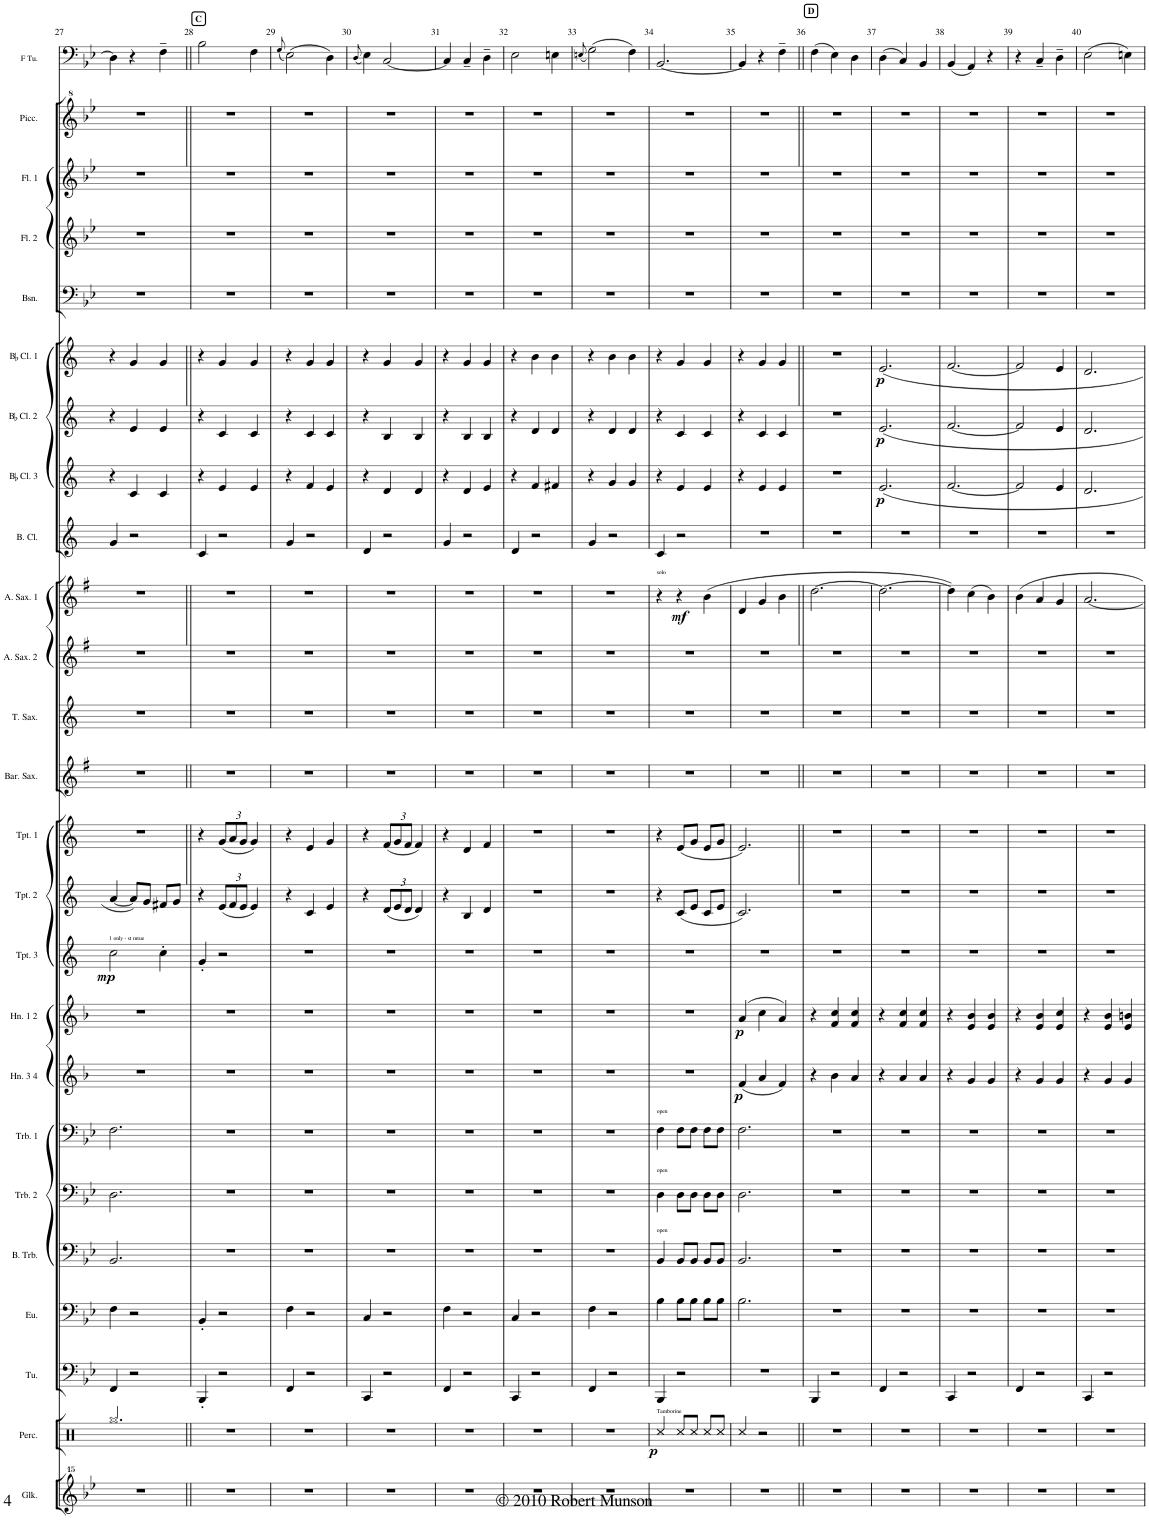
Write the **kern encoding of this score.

**kern	**kern	**dynam	**kern	**kern	**kern	**kern	**kern	**kern	**dynam	**kern	**dynam	**kern	**dynam	**kern	**kern	**kern	**kern	**kern	**kern	**dynam	**kern	**kern	**dynam	**kern	**dynam	**kern	**dynam	**kern	**kern	**kern	**kern	**kern
*part25	*part24	*part24	*part23	*part22	*part21	*part20	*part19	*part18	*part18	*part17	*part17	*part16	*part16	*part15	*part14	*part13	*part12	*part11	*part10	*part10	*part9	*part8	*part8	*part7	*part7	*part6	*part6	*part5	*part4	*part3	*part2	*part1
*staff25	*staff24	*staff24	*staff23	*staff22	*staff21	*staff20	*staff19	*staff18	*staff18	*staff17	*staff17	*staff16	*staff16	*staff15	*staff14	*staff13	*staff12	*staff11	*staff10	*staff10	*staff9	*staff8	*staff8	*staff7	*staff7	*staff6	*staff6	*staff5	*staff4	*staff3	*staff2	*staff1
*I"Glockenspiel	*I"Percussion	*	*I"Tuba	*I"Euphonium	*I"Bass Trombone	*I"Trombone 2	*I"Trombone 1	*I"Horn 3 4	*	*I"Horn 1 2	*	*I"BaccidentalFlat Trumpet 3	*	*I"BaccidentalFlat Trumpet 2	*I"BaccidentalFlat Trumpet 1	*I"Baritone Saxophone	*I"Tenor Saxophone	*I"Alto Saxophone 2	*I"Alto Saxophone 1	*	*I"Bass Clarinet	*I"BaccidentalFlat Clarinet 3	*	*I"BaccidentalFlat Clarinet 2	*	*I"BaccidentalFlat Clarinet 1	*	*I"Bassoon	*I"Flute 2	*I"Flute 1	*I"Piccolo	*I"Solo F Tuba
*I'Glk.	*I'Perc.	*	*I'Tu.	*I'Eu.	*I'B. Trb.	*I'Trb. 2	*I'Trb. 1	*I'Hn. 3 4	*	*I'Hn. 1 2	*	*I'Tpt. 3	*	*I'Tpt. 2	*I'Tpt. 1	*I'Bar. Sax.	*I'T. Sax.	*I'A. Sax. 2	*I'A. Sax. 1	*	*I'B. Cl.	*I'BaccidentalFlat Cl. 3	*	*I'BaccidentalFlat Cl. 2	*	*I'BaccidentalFlat Cl. 1	*	*I'Bsn.	*I'Fl. 2	*I'Fl. 1	*I'Picc.	*I'F Tu.
!!LO:PB:g=z
*clefG^^2	*clefX	*	*clefF4	*clefF4	*clefF4	*clefF4	*clefF4	*clefG2	*	*clefG2	*	*clefG2	*	*clefG2	*clefG2	*clefG2	*clefG2	*clefG2	*clefG2	*	*clefG2	*clefG2	*	*clefG2	*	*clefG2	*	*clefF4	*clefG2	*clefG2	*clefG^2	*clefF4
*	*	*	*	*	*	*	*	*Trd4c7	*	*Trd4c7	*	*Trd1c2	*	*Trd1c2	*Trd1c2	*Trd12c21	*Trd8c14	*Trd5c9	*Trd5c9	*	*Trd8c14	*Trd1c2	*	*Trd1c2	*	*Trd1c2	*	*	*	*	*Trd-7c-12	*
*k[b-e-]	*k[]	*	*k[b-e-]	*k[b-e-]	*k[b-e-]	*k[b-e-]	*k[b-e-]	*k[b-]	*	*k[b-]	*	*k[]	*	*k[]	*k[]	*k[f#]	*k[]	*k[f#]	*k[f#]	*	*k[]	*k[]	*	*k[]	*	*k[]	*	*k[b-e-]	*k[b-e-]	*k[b-e-]	*k[b-e-]	*k[b-e-]
*M3/4	*M3/4	*	*M3/4	*M3/4	*M3/4	*M3/4	*M3/4	*M3/4	*	*M3/4	*	*M3/4	*	*M3/4	*M3/4	*M3/4	*M3/4	*M3/4	*M3/4	*	*M3/4	*M3/4	*	*M3/4	*	*M3/4	*	*M3/4	*M3/4	*M3/4	*M3/4	*M3/4
=27	=27	=27	=27	=27	=27	=27	=27	=27	=27	=27	=27	=27	=27	=27	=27	=27	=27	=27	=27	=27	=27	=27	=27	=27	=27	=27	=27	=27	=27	=27	=27	=27
!	!	!	!	!	!	!	!	!	!	!	!	!LO:TX:a:t=1 only - st mtue	!	!	!	!	!	!	!	!	!	!	!	!	!	!	!	!	!	!	!	!
!	!	!	!	!	!	!	!	!	!	!	!	!	!LO:DY:b	!	!	!	!	!	!	!	!	!	!	!	!	!	!	!	!	!	!	!
2.r	2.Rgg/	.	4FF/	4F\	2.BB-/	2.D\	2.F\	2.r	.	2.r	.	2cc\	mp	[4a/	2.r	2.r	2.r	2.r	2.r	.	4g/	4r	.	4r	.	4r	.	2.r	2.r	2.r	2.r	4D\]
.	.	.	2r	2r	.	.	.	.	.	.	.	.	.	8a/L]	.	.	.	.	.	.	2r	4c/	.	4e/	.	4g/	.	.	.	.	.	4r
.	.	.	.	.	.	.	.	.	.	.	.	.	.	8g/J	.	.	.	.	.	.	.	.	.	.	.	.	.	.	.	.	.	.
.	.	.	.	.	.	.	.	.	.	.	.	4cc'\	.	8f#X/L	.	.	.	.	.	.	.	4c/	.	4e/	.	4g/	.	.	.	.	.	4F~\
.	.	.	.	.	.	.	.	.	.	.	.	.	.	8g/J	.	.	.	.	.	.	.	.	.	.	.	.	.	.	.	.	.	.
=28||	=28||	=28||	=28||	=28||	=28||	=28||	=28||	=28||	=28||	=28||	=28||	=28||	=28||	=28||	=28||	=28||	=28||	=28||	=28||	=28||	=28||	=28||	=28||	=28||	=28||	=28||	=28||	=28||	=28||	=28||	=28||	=28||
!	!	!	!	!	!	!	!	!	!	!	!	!	!	!	!	!	!	!	!	!	!	!	!	!	!	!	!	!	!	!	!	!LO:TX:a:B:t=C
2.r	2.r	.	4BBB-'/	4BB-'/	2.r	2.r	2.r	2.r	.	2.r	.	4g'/	.	4r	4r	2.r	2.r	2.r	2.r	.	4c/	4r	.	4r	.	4r	.	2.r	2.r	2.r	2.r	2B-\
*	*	*	*	*	*	*	*	*	*	*	*	*	*	*Xbrackettup	*Xbrackettup	*	*	*	*	*	*	*	*	*	*	*	*	*	*	*	*	*
.	.	.	2r	2r	.	.	.	.	.	.	.	2r	.	(12e/L	(12g/L	.	.	.	.	.	2r	4e/	.	4c/	.	4g/	.	.	.	.	.	.
.	.	.	.	.	.	.	.	.	.	.	.	.	.	12f/	12a/	.	.	.	.	.	.	.	.	.	.	.	.	.	.	.	.	.
.	.	.	.	.	.	.	.	.	.	.	.	.	.	12e/J	12g/J	.	.	.	.	.	.	.	.	.	.	.	.	.	.	.	.	.
.	.	.	.	.	.	.	.	.	.	.	.	.	.	4e/)	4g/)	.	.	.	.	.	.	4e/	.	4c/	.	4g/	.	.	.	.	.	4F\
=29	=29	=29	=29	=29	=29	=29	=29	=29	=29	=29	=29	=29	=29	=29	=29	=29	=29	=29	=29	=29	=29	=29	=29	=29	=29	=29	=29	=29	=29	=29	=29	=29
.	.	.	.	.	.	.	.	.	.	.	.	.	.	.	.	.	.	.	.	.	.	.	.	.	.	.	.	.	.	.	.	(8qG/
2.r	2.r	.	4FF/	4F\	2.r	2.r	2.r	2.r	.	2.r	.	2.r	.	4r	4r	2.r	2.r	2.r	2.r	.	4g/	4r	.	4r	.	4r	.	2.r	2.r	2.r	2.r	(2E-\)
.	.	.	2r	2r	.	.	.	.	.	.	.	.	.	4c/	4e/	.	.	.	.	.	2r	4f/	.	4c/	.	4g/	.	.	.	.	.	.
.	.	.	.	.	.	.	.	.	.	.	.	.	.	4e/	4g/	.	.	.	.	.	.	4e/	.	4c/	.	4g/	.	.	.	.	.	4D\)
=30	=30	=30	=30	=30	=30	=30	=30	=30	=30	=30	=30	=30	=30	=30	=30	=30	=30	=30	=30	=30	=30	=30	=30	=30	=30	=30	=30	=30	=30	=30	=30	=30
.	.	.	.	.	.	.	.	.	.	.	.	.	.	.	.	.	.	.	.	.	.	.	.	.	.	.	.	.	.	.	.	(8qD/
2.r	2.r	.	4CC/	4C/	2.r	2.r	2.r	2.r	.	2.r	.	2.r	.	4r	4r	2.r	2.r	2.r	2.r	.	4d/	4r	.	4r	.	4r	.	2.r	2.r	2.r	2.r	4E-\)
.	.	.	2r	2r	.	.	.	.	.	.	.	.	.	(12d/L	(12f/L	.	.	.	.	.	2r	4d/	.	4B/	.	4g/	.	.	.	.	.	[2C/
.	.	.	.	.	.	.	.	.	.	.	.	.	.	12e/	12g/	.	.	.	.	.	.	.	.	.	.	.	.	.	.	.	.	.
.	.	.	.	.	.	.	.	.	.	.	.	.	.	12d/J	12f/J	.	.	.	.	.	.	.	.	.	.	.	.	.	.	.	.	.
.	.	.	.	.	.	.	.	.	.	.	.	.	.	4d/)	4f/)	.	.	.	.	.	.	4d/	.	4B/	.	4g/	.	.	.	.	.	.
=31	=31	=31	=31	=31	=31	=31	=31	=31	=31	=31	=31	=31	=31	=31	=31	=31	=31	=31	=31	=31	=31	=31	=31	=31	=31	=31	=31	=31	=31	=31	=31	=31
2.r	2.r	.	4FF/	4F\	2.r	2.r	2.r	2.r	.	2.r	.	2.r	.	4r	4r	2.r	2.r	2.r	2.r	.	4g/	4r	.	4r	.	4r	.	2.r	2.r	2.r	2.r	4C/]
.	.	.	2r	2r	.	.	.	.	.	.	.	.	.	4B/	4d/	.	.	.	.	.	2r	4d/	.	4B/	.	4g/	.	.	.	.	.	4C~/
.	.	.	.	.	.	.	.	.	.	.	.	.	.	4d/	4f/	.	.	.	.	.	.	4e/	.	4B/	.	4g/	.	.	.	.	.	4D~\
=32	=32	=32	=32	=32	=32	=32	=32	=32	=32	=32	=32	=32	=32	=32	=32	=32	=32	=32	=32	=32	=32	=32	=32	=32	=32	=32	=32	=32	=32	=32	=32	=32
2.r	2.r	.	4CC/	4C/	2.r	2.r	2.r	2.r	.	2.r	.	2.r	.	2.r	2.r	2.r	2.r	2.r	2.r	.	4d/	4r	.	4r	.	4r	.	2.r	2.r	2.r	2.r	2E-\
.	.	.	2r	2r	.	.	.	.	.	.	.	.	.	.	.	.	.	.	.	.	2r	4f/	.	4d/	.	4b\	.	.	.	.	.	.
.	.	.	.	.	.	.	.	.	.	.	.	.	.	.	.	.	.	.	.	.	.	4f#X/	.	4d/	.	4b\	.	.	.	.	.	4En\
=33	=33	=33	=33	=33	=33	=33	=33	=33	=33	=33	=33	=33	=33	=33	=33	=33	=33	=33	=33	=33	=33	=33	=33	=33	=33	=33	=33	=33	=33	=33	=33	=33
.	.	.	.	.	.	.	.	.	.	.	.	.	.	.	.	.	.	.	.	.	.	.	.	.	.	.	.	.	.	.	.	(8qEn/
2.r	2.r	.	4FF/	4F\	2.r	2.r	2.r	2.r	.	2.r	.	2.r	.	2.r	2.r	2.r	2.r	2.r	2.r	.	4g/	4r	.	4r	.	4r	.	2.r	2.r	2.r	2.r	(2G\)
.	.	.	2r	2r	.	.	.	.	.	.	.	.	.	.	.	.	.	.	.	.	2r	4g/	.	4d/	.	4b\	.	.	.	.	.	.
.	.	.	.	.	.	.	.	.	.	.	.	.	.	.	.	.	.	.	.	.	.	4g/	.	4d/	.	4b\	.	.	.	.	.	4F\)
=34	=34	=34	=34	=34	=34	=34	=34	=34	=34	=34	=34	=34	=34	=34	=34	=34	=34	=34	=34	=34	=34	=34	=34	=34	=34	=34	=34	=34	=34	=34	=34	=34
!	!	!	!	!	!	!	!	!	!	!	!	!	!	!	!	!	!	!	!LO:TX:a:t=solo	!	!	!	!	!	!	!	!	!	!	!	!	!
!	!	!	!	!	!	!	!LO:TX:a:t=open	!	!	!	!	!	!	!	!	!	!	!	!	!	!	!	!	!	!	!	!	!	!	!	!	!
!	!	!	!	!	!	!LO:TX:a:t=open	!	!	!	!	!	!	!	!	!	!	!	!	!	!	!	!	!	!	!	!	!	!	!	!	!	!
!	!	!	!	!	!LO:TX:a:t=open	!	!	!	!	!	!	!	!	!	!	!	!	!	!	!	!	!	!	!	!	!	!	!	!	!	!	!
!	!LO:TX:a:t=Tamborine	!	!	!	!	!	!	!	!	!	!	!	!	!	!	!	!	!	!	!	!	!	!	!	!	!	!	!	!	!	!	!
!	!	!LO:DY:b	!	!	!	!	!	!	!	!	!	!	!	!	!	!	!	!	!	!	!	!	!	!	!	!	!	!	!	!	!	!
2.r	4Rcc/	p	4BBB-/	4B-\	4BB-/	4D\	4F\	2.r	.	2.r	.	2.r	.	4r	4r	2.r	2.r	2.r	4r	.	4c/	4r	.	4r	.	4r	.	2.r	2.r	2.r	2.r	[2.BB-/
!	!	!	!	!	!	!	!	!	!	!	!	!	!	!	!	!	!	!	!	!LO:DY:b	!	!	!	!	!	!	!	!	!	!	!	!
.	8Rcc/L	.	2r	8B-\L	8BB-/L	8D\L	8F\L	.	.	.	.	.	.	(8c/L	(8e/L	.	.	.	4r	mf	2r	4e/	.	4c/	.	4g/	.	.	.	.	.	.
.	8Rcc/J	.	.	8B-\J	8BB-/J	8D\J	8F\J	.	.	.	.	.	.	8e/J	8g/J	.	.	.	.	.	.	.	.	.	.	.	.	.	.	.	.	.
.	8Rcc/L	.	.	8B-\L	8BB-/L	8D\L	8F\L	.	.	.	.	.	.	8c/L	8e/L	.	.	.	(4b\	.	.	4e/	.	4c/	.	4g/	.	.	.	.	.	.
.	8Rcc/J	.	.	8B-\J	8BB-/J	8D\J	8F\J	.	.	.	.	.	.	8e/J	8g/J	.	.	.	.	.	.	.	.	.	.	.	.	.	.	.	.	.
=35	=35	=35	=35	=35	=35	=35	=35	=35	=35	=35	=35	=35	=35	=35	=35	=35	=35	=35	=35	=35	=35	=35	=35	=35	=35	=35	=35	=35	=35	=35	=35	=35
!	!	!	!	!	!	!	!	!	!LO:DY:b	!	!LO:DY:b	!	!	!	!	!	!	!	!	!	!	!	!	!	!	!	!	!	!	!	!	!
2.r	4Rcc/	.	2.r	2.B-\	2.BB-/	2.D\	2.F\	(4f/	p	(4a/	p	2.r	.	2.c/)	2.e/)	2.r	2.r	2.r	4d/	.	2.r	4r	.	4r	.	4r	.	2.r	2.r	2.r	2.r	4BB-/]
.	2r	.	.	.	.	.	.	4a/	.	4cc\	.	.	.	.	.	.	.	.	4g/	.	.	4e/	.	4c/	.	4g/	.	.	.	.	.	4r
.	.	.	.	.	.	.	.	4f/)	.	4a/)	.	.	.	.	.	.	.	.	4b\	.	.	4e/	.	4c/	.	4g/	.	.	.	.	.	4F~\
=36||	=36||	=36||	=36||	=36||	=36||	=36||	=36||	=36||	=36||	=36||	=36||	=36||	=36||	=36||	=36||	=36||	=36||	=36||	=36||	=36||	=36||	=36||	=36||	=36||	=36||	=36||	=36||	=36||	=36||	=36||	=36||	=36||
!	!	!	!	!	!	!	!	!	!	!	!	!	!	!	!	!	!	!	!	!	!	!	!	!	!	!	!	!	!	!	!	!LO:TX:a:B:t=D
2.r	2.r	.	4BBB-/	2.r	2.r	2.r	2.r	4r	.	4r	.	2.r	.	2.r	2.r	2.r	2.r	2.r	[2.dd\	.	2.r	2.r	.	2.r	.	2.r	.	2.r	2.r	2.r	2.r	(4F\
.	.	.	2r	.	.	.	.	4b-\	.	4f/ 4cc/	.	.	.	.	.	.	.	.	.	.	.	.	.	.	.	.	.	.	.	.	.	4E-\)
.	.	.	.	.	.	.	.	4a/	.	4f/ 4cc/	.	.	.	.	.	.	.	.	.	.	.	.	.	.	.	.	.	.	.	.	.	4D\
=37	=37	=37	=37	=37	=37	=37	=37	=37	=37	=37	=37	=37	=37	=37	=37	=37	=37	=37	=37	=37	=37	=37	=37	=37	=37	=37	=37	=37	=37	=37	=37	=37
!	!	!	!	!	!	!	!	!	!	!	!	!	!	!	!	!	!	!	!	!	!	!	!LO:DY:b	!	!LO:DY:b	!	!LO:DY:b	!	!	!	!	!
2.r	2.r	.	4FF/	2.r	2.r	2.r	2.r	4r	.	4r	.	2.r	.	2.r	2.r	2.r	2.r	2.r	2.dd\_	.	2.r	2.e/	p	2.e/	p	2.e/	p	2.r	2.r	2.r	2.r	(4D\
.	.	.	2r	.	.	.	.	4a/	.	4f/ 4cc/	.	.	.	.	.	.	.	.	.	.	.	.	.	.	.	.	.	.	.	.	.	4C/)
.	.	.	.	.	.	.	.	4a/	.	4f/ 4cc/	.	.	.	.	.	.	.	.	.	.	.	.	.	.	.	.	.	.	.	.	.	4BB-/
=38	=38	=38	=38	=38	=38	=38	=38	=38	=38	=38	=38	=38	=38	=38	=38	=38	=38	=38	=38	=38	=38	=38	=38	=38	=38	=38	=38	=38	=38	=38	=38	=38
2.r	2.r	.	4CC/	2.r	2.r	2.r	2.r	4r	.	4r	.	2.r	.	2.r	2.r	2.r	2.r	2.r	4dd\])	.	2.r	[2.f/	.	[2.f/	.	[2.f/	.	2.r	2.r	2.r	2.r	(4BB-/
.	.	.	2r	.	.	.	.	4g/	.	4e/ 4b-/	.	.	.	.	.	.	.	.	(4cc\	.	.	.	.	.	.	.	.	.	.	.	.	4AA/)
.	.	.	.	.	.	.	.	4g/	.	4e/ 4b-/	.	.	.	.	.	.	.	.	4b\)	.	.	.	.	.	.	.	.	.	.	.	.	4r
=39	=39	=39	=39	=39	=39	=39	=39	=39	=39	=39	=39	=39	=39	=39	=39	=39	=39	=39	=39	=39	=39	=39	=39	=39	=39	=39	=39	=39	=39	=39	=39	=39
2.r	2.r	.	4FF/	2.r	2.r	2.r	2.r	4r	.	4r	.	2.r	.	2.r	2.r	2.r	2.r	2.r	4b\	.	2.r	2f/]	.	2f/]	.	2f/]	.	2.r	2.r	2.r	2.r	4r
.	.	.	2r	.	.	.	.	4g/	.	4e/ 4b-/	.	.	.	.	.	.	.	.	4a/	.	.	.	.	.	.	.	.	.	.	.	.	4C~/
.	.	.	.	.	.	.	.	4g/	.	4e/ 4cc/	.	.	.	.	.	.	.	.	4g/	.	.	4e/	.	4e/	.	4e/	.	.	.	.	.	4D~\
=40	=40	=40	=40	=40	=40	=40	=40	=40	=40	=40	=40	=40	=40	=40	=40	=40	=40	=40	=40	=40	=40	=40	=40	=40	=40	=40	=40	=40	=40	=40	=40	=40
2.r	2.r	.	4CC/	2.r	2.r	2.r	2.r	4r	.	4r	.	2.r	.	2.r	2.r	2.r	2.r	2.r	[2.a/	.	2.r	2.d/	.	2.d/	.	2.d/	.	2.r	2.r	2.r	2.r	(2E-\
.	.	.	2r	.	.	.	.	4g/	.	4e/ 4b-/	.	.	.	.	.	.	.	.	.	.	.	.	.	.	.	.	.	.	.	.	.	.
.	.	.	.	.	.	.	.	4g/	.	4e/ 4bn/	.	.	.	.	.	.	.	.	.	.	.	.	.	.	.	.	.	.	.	.	.	4En\)
=	=	=	=	=	=	=	=	=	=	=	=	=	=	=	=	=	=	=	=	=	=	=	=	=	=	=	=	=	=	=	=	=
*-	*-	*-	*-	*-	*-	*-	*-	*-	*-	*-	*-	*-	*-	*-	*-	*-	*-	*-	*-	*-	*-	*-	*-	*-	*-	*-	*-	*-	*-	*-	*-	*-
